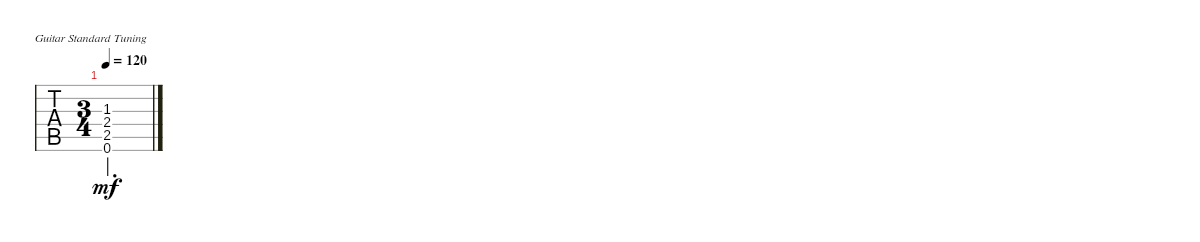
\defaultSystemsLayout 4
\bracketExtendMode groupsimilarinstruments
\singleTrackTrackNamePolicy hidden
\multiTrackTrackNamePolicy allsystems
\otherSystemsTrackNameOrientation horizontal
\track ("Backup" "Bacup") {mute instrument acousticguitarsteel}
\staff {tabs}
\tuning (E4 B3 G3 D3 A2 E2)
\ts (3 4)
\tempo 120
\clef g2
\ks e
(1.3 2.4 2.5 0.6).2{d dy mf}
